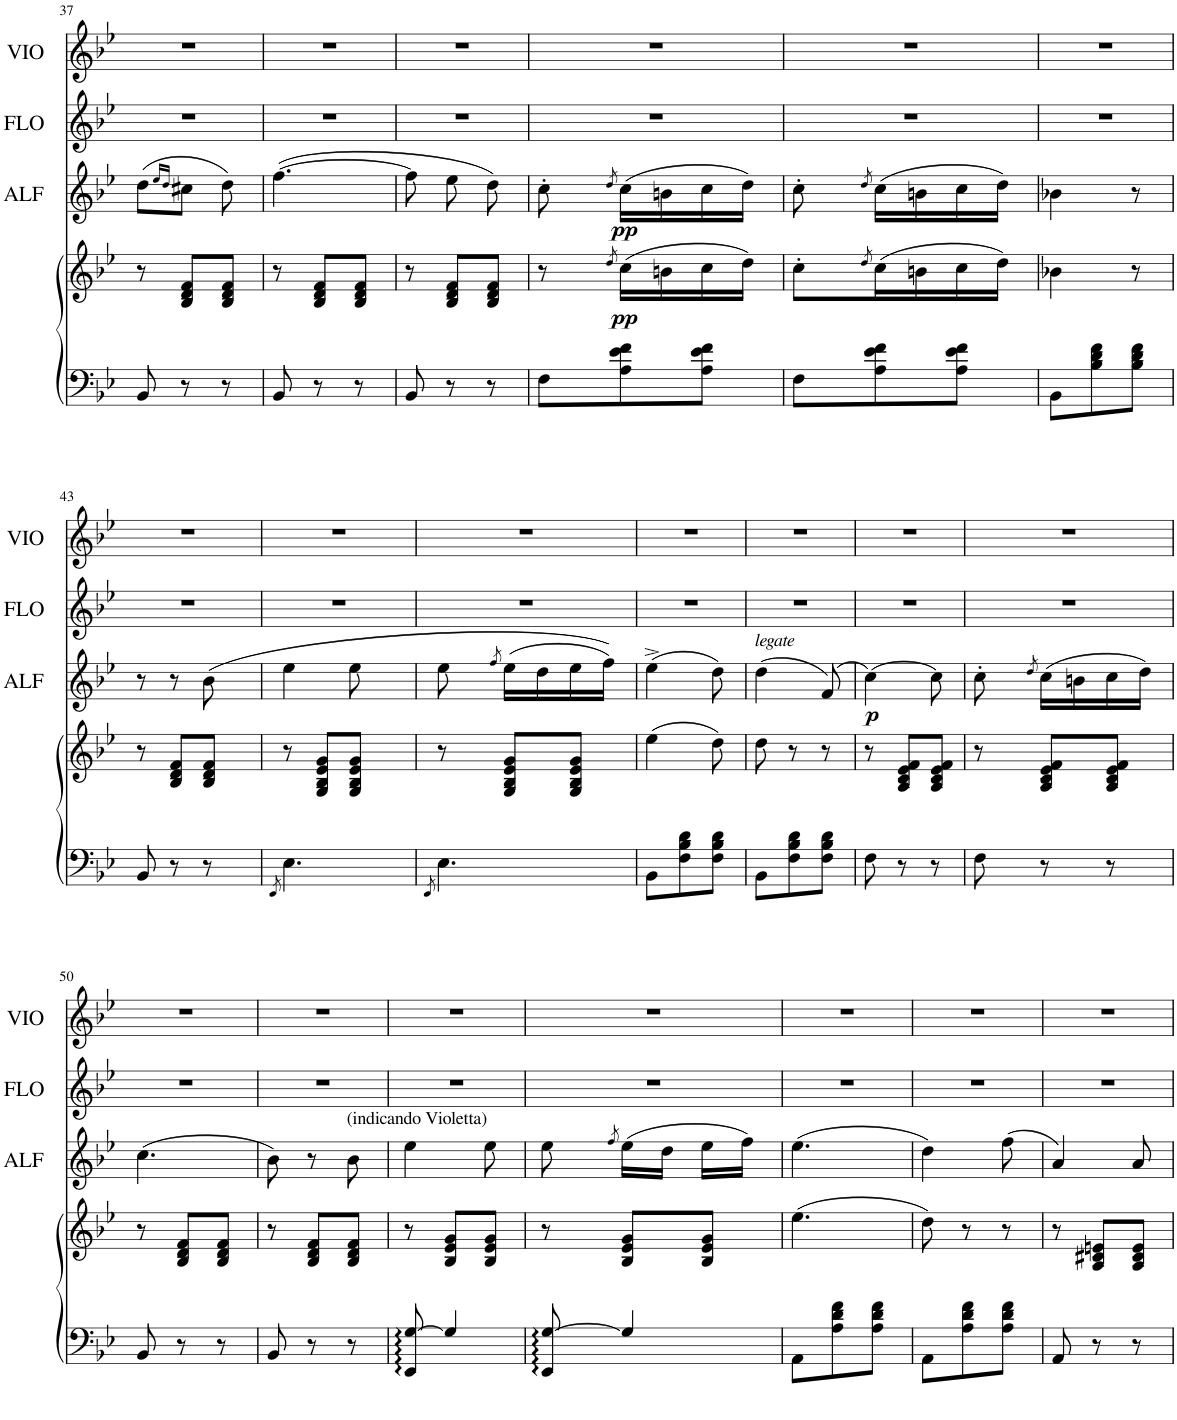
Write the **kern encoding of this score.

**kern	**kern	**dynam	**kern	**dynam	**kern	**kern
*part4	*part4	*part4	*part3	*part3	*part2	*part1
*staff5	*staff4	*staff4/5	*staff3	*staff3	*staff2	*staff1
*I"Piano	*	*	*I"ALFREDO.	*	*I"FLORA.	*I"VIOLETTA.
*I'Pno	*	*	*I'ALF	*	*I'FLO	*I'VIO
!!LO:PB:g=z
*clefF4	*clefG2	*	*clefG2	*	*clefG2	*clefG2
*k[b-e-]	*k[b-e-]	*	*k[b-e-]	*	*k[b-e-]	*k[b-e-]
*M3/8	*M3/8	*	*M3/8	*	*M3/8	*M3/8
=37	=37	=37	=37	=37	=37	=37
8BB-/	8r	.	(8dd\L	.	4.r	4.r
.	.	.	16qee-/LL	.	.	.
.	.	.	16qdd/JJ	.	.	.
8r	8B-/ 8d/ 8f/L	.	8cc#X\J	.	.	.
8r	8B-/ 8d/ 8f/J	.	8dd\)	.	.	.
=38	=38	=38	=38	=38	=38	=38
8BB-/	8r	.	([4.ff\	.	4.r	4.r
8r	8B-/ 8d/ 8f/L	.	.	.	.	.
8r	8B-/ 8d/ 8f/J	.	.	.	.	.
=39	=39	=39	=39	=39	=39	=39
8BB-/	8r	.	8ff\]	.	4.r	4.r
8r	8B-/ 8d/ 8f/L	.	8ee-\	.	.	.
8r	8B-/ 8d/ 8f/J	.	8dd\)	.	.	.
=40	=40	=40	=40	=40	=40	=40
*	*^	*	*^	*	*	*
8F\L	8r	16.ryy	.	8cc'\	16.cc'LL	.	4.r	4.r
.	.	32dd!KLL	.	.	32dd!K	.	.	.
.	8qdd/	.	.	8qdd/	.	.	.	.
!	!	!	!LO:DY:b	!	!	!LO:DY:b	!	!
8A\ 8e-\ 8f\	(16cc\LL	(16ccJJ	pp	(16cc\LL	(16ccJJ	pp	.	.
.	16bn\	8.ryy	.	16bn\	8.ryy	.	.	.
8A\ 8e-\ 8f\J	16cc\	.	.	16cc\	.	.	.	.
.	(16dd\JJ)	.	.	(16dd\JJ)	.	.	.	.
=41	=41	=41	=41	=41	=41	=41	=41	=41
8F\L	8cc'\L	16.cc'LL	.	8cc'\	16.cc'LL	.	4.r	4.r
.	.	32dd!K	.	.	32dd!K	.	.	.
.	8qdd/	.	.	8qdd/	.	.	.	.
8A\ 8e-\ 8f\	16cc\L	(16ccJJ	.	16cc\LL	(16ccJJ	.	.	.
.	16bn\	8.ryy	.	16bn\	8.ryy	.	.	.
8A\ 8e-\ 8f\J	16cc\	.	.	16cc\	.	.	.	.
.	(16dd\JJ)	.	.	(16dd\JJ)	.	.	.	.
*	*v	*v	*	*	*	*	*	*
*	*	*	*v	*v	*	*	*
=42	=42	=42	=42	=42	=42	=42
8BB-\L	4b-X\	.	4b-X\	.	4.r	4.r
8B-\ 8d\ 8f\	.	.	.	.	.	.
8B-\ 8d\ 8f\J	8r	.	8r	.	.	.
!!LO:LB:g=z
=43	=43	=43	=43	=43	=43	=43
*^	*	*	*	*	*	*
8BB-/	16.ryy	8r	.	8r	.	4.r	4.r
*v	*v	*	*	*	*	*	*
8r	8B-/ 8d/ 8f/L	.	8r	.	.	.
8r	8B-/ 8d/ 8f/J	.	8b-\	.	.	.
*^	*	*	*	*	*	*
.	32EE-!	.	.	.	.	.	.
=44	=44	=44	=44	=44	=44	=44	=44
8qEE-/	.	.	.	.	.	.	.
4.E-\	[>4E-	8r	.	4ee-\	.	4.r	4.r
.	.	8G/ 8B-/ 8e-/ 8g/L	.	.	.	.	.
.	16.E-LL]	8G/ 8B-/ 8e-/ 8g/J	.	8ee-\	.	.	.
.	32EE-!JJk	.	.	.	.	.	.
=45	=45	=45	=45	=45	=45	=45	=45
8qEE-/	.	.	.	.	.	.	.
*	*	*	*	*^	*	*	*
4.E-\	4.E-	8r	.	8ee-\	16.ee-LL	.	4.r	4.r
.	.	.	.	.	32ff!K	.	.	.
.	.	.	.	8qff/	.	.	.	.
.	.	8G/ 8B-/ 8e-/ 8g/L	.	(16ee-\LL	(16ee-JJ	.	.	.
.	.	.	.	16dd\	8.ryy	.	.	.
.	.	8G/ 8B-/ 8e-/ 8g/J	.	16ee-\	.	.	.	.
.	.	.	.	(16ff\JJ))	.	.	.	.
*v	*v	*	*	*v	*v	*	*	*
=46	=46	=46	=46	=46	=46	=46
8BB-\L	4ee-\	.	4ee-^\	.	4.r	4.r
8F\ 8B-\ 8d\	.	.	.	.	.	.
8F\ 8B-\ 8d\J	8dd\)	.	8dd\)	.	.	.
=47	=47	=47	=47	=47	=47	=47
!	!	!	!LO:TX:a:i:t=legate	!	!	!
8BB-\L	8dd\	.	(4dd\	.	4.r	4.r
8F\ 8B-\ 8d\	8r	.	.	.	.	.
8F\ 8B-\ 8d\J	8r	.	(>8f/)	.	.	.
=48	=48	=48	=48	=48	=48	=48
!	!	!	!	!LO:DY:b	!	!
8F\	8r	.	[4cc\)	p	4.r	4.r
8r	8A/ 8c/ 8e-/ 8f/L	.	.	.	.	.
8r	8A/ 8c/ 8e-/ 8f/J	.	8cc\]	.	.	.
=49	=49	=49	=49	=49	=49	=49
*	*	*	*^	*	*	*
8F\	8r	.	8cc'\	16.cc'LL	.	4.r	4.r
.	.	.	.	32dd!K	.	.	.
.	.	.	8qdd/	.	.	.	.
8r	8A/ 8c/ 8e-/ 8f/L	.	(16cc\LL	(16ccJJ	.	.	.
.	.	.	16bn\	8.ryy	.	.	.
8r	8A/ 8c/ 8e-/ 8f/J	.	16cc\	.	.	.	.
.	.	.	(16dd\JJ)	.	.	.	.
*	*	*	*v	*v	*	*	*
!!LO:LB:g=z
=50	=50	=50	=50	=50	=50	=50
8BB-/	8r	.	4.cc\	.	4.r	4.r
8r	8B-/ 8d/ 8f/L	.	.	.	.	.
8r	8B-/ 8d/ 8f/J	.	.	.	.	.
=51	=51	=51	=51	=51	=51	=51
8BB-/	8r	.	8b-\)	.	4.r	4.r
8r	8B-/ 8d/ 8f/L	.	8r	.	.	.
!	!	!	!LO:TX:a:t=(indicando Violetta)	!	!	!
8r	8B-/ 8d/ 8f/J	.	8b-\	.	.	.
=52	=52	=52	=52	=52	=52	=52
8EE-/ [8G/	8r	.	4ee-\	.	4.r	4.r
4G/]	8B-/ 8e-/ 8g/L	.	.	.	.	.
.	8B-/ 8e-/ 8g/J	.	8ee-\	.	.	.
=53	=53	=53	=53	=53	=53	=53
*	*	*	*^	*	*	*
8EE-/ [8G/	8r	.	8ee-\	16.ee-LL	.	4.r	4.r
.	.	.	.	32ff!K	.	.	.
.	.	.	8qff/	.	.	.	.
4G/]	8B-/ 8e-/ 8g/L	.	(16ee-\LL	(16ee-JJ	.	.	.
.	.	.	16dd\JJ	8.ryy	.	.	.
.	8B-/ 8e-/ 8g/J	.	16ee-\LL	.	.	.	.
.	.	.	(16ff\JJ)	.	.	.	.
*	*	*	*v	*v	*	*	*
=54	=54	=54	=54	=54	=54	=54
8AA\L	(4.ee-\	.	4.ee-\	.	4.r	4.r
8A\ 8d\ 8f\	.	.	.	.	.	.
8A\ 8d\ 8f\J	.	.	.	.	.	.
=55	=55	=55	=55	=55	=55	=55
8AA\L	8dd\)	.	4dd\)	.	4.r	4.r
8A\ 8d\ 8f\	8r	.	.	.	.	.
8A\ 8d\ 8f\J	8r	.	(8ff\	.	.	.
=56	=56	=56	=56	=56	=56	=56
8AA/	8r	.	4a/)	.	4.r	4.r
8r	8A/ 8c#X/ 8en/L	.	.	.	.	.
8r	8A/ 8c#/ 8e/J	.	8a/	.	.	.
=	=	=	=	=	=	=
*-	*-	*-	*-	*-	*-	*-
